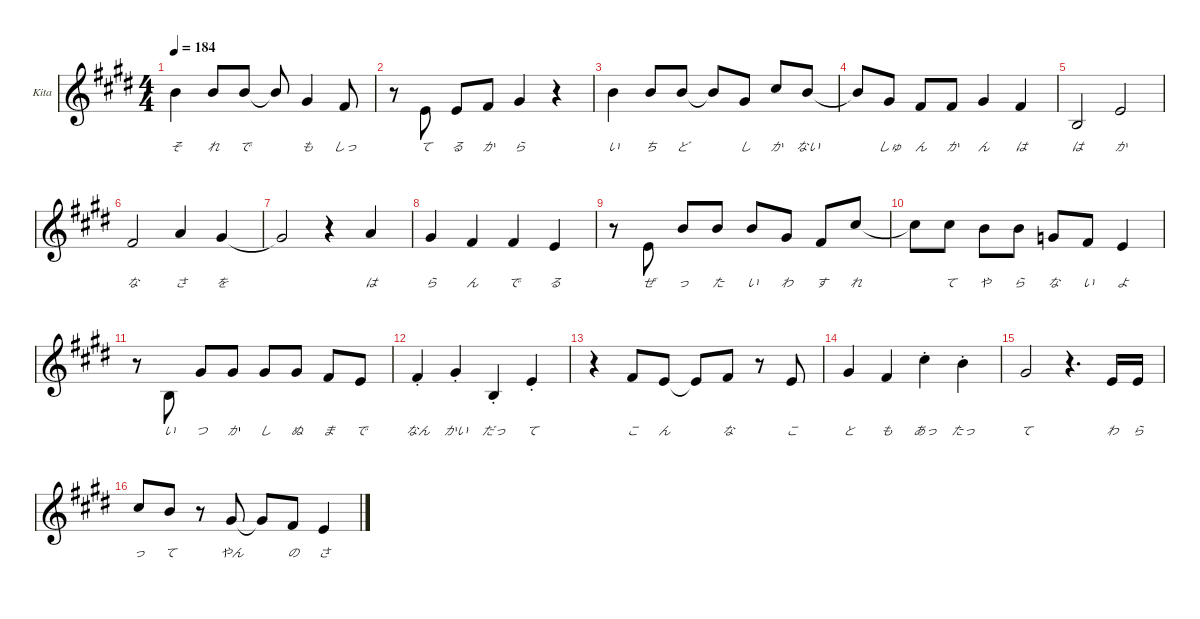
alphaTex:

\defaultSystemsLayout 4
\hideDynamics
\bracketExtendMode nobrackets
\firstSystemTrackNameOrientation horizontal
\track ("Kita chan Vo" "Kita") {defaultSystemsLayout 4 instrument lead7fifths}
\staff {score}
\tuning (E4 B3 G3 D3 A2 E2)
\ts (4 4)
\tempo 184
\clef g2
\scale
0.302382
\ks e
7.1{acc forcenatural}.4{lyrics (0 "そ") lyrics (1 "") lyrics (2 "") lyrics (3 "") lyrics (4 "") dy f beam Down} 7.1{acc forcenatural}.8{lyrics (0 "れ") lyrics (1 "") lyrics (2 "") lyrics (3 "") lyrics (4 "") beam Up} 7.1{acc forcenatural}.8{lyrics (0 "で") lyrics (1 "") lyrics (2 "") lyrics (3 "") lyrics (4 "") beam Up} 7.1{t acc forcenatural}.8{beam Up} 4.1{acc #}.4{lyrics (0 "も") lyrics (1 "") lyrics (2 "") lyrics (3 "") lyrics (4 "") beam Up} 2.1{acc #}.8{lyrics (0 "しっ") lyrics (1 "") lyrics (2 "") lyrics (3 "") lyrics (4 "") beam Up} |
\scale
0.23254 r.8{beam Down} 0.1{acc forcenatural}.8{lyrics (0 "て") lyrics (1 "") lyrics (2 "") lyrics (3 "") lyrics (4 "") beam Up} 0.1{acc forcenatural}.8{lyrics (0 "る") lyrics (1 "") lyrics (2 "") lyrics (3 "") lyrics (4 "") beam Up} 2.1{acc #}.8{lyrics (0 "か") lyrics (1 "") lyrics (2 "") lyrics (3 "") lyrics (4 "") beam Up} 4.1{acc #}.4{lyrics (0 "ら") lyrics (1 "") lyrics (2 "") lyrics (3 "") lyrics (4 "") beam Up} r.4{beam Down} |
\scale
0.232539 7.1{acc forcenatural}.4{lyrics (0 "い") lyrics (1 "") lyrics (2 "") lyrics (3 "") lyrics (4 "") beam Down} 7.1{acc forcenatural}.8{lyrics (0 "ち") lyrics (1 "") lyrics (2 "") lyrics (3 "") lyrics (4 "") beam Up} 7.1{acc forcenatural}.8{lyrics (0 "ど") lyrics (1 "") lyrics (2 "") lyrics (3 "") lyrics (4 "") beam Up} 7.1{t acc forcenatural}.8{beam Up} 4.1{acc #}.8{lyrics (0 "し") lyrics (1 "") lyrics (2 "") lyrics (3 "") lyrics (4 "") beam Up} 9.1{acc #}.8{lyrics (0 "か") lyrics (1 "") lyrics (2 "") lyrics (3 "") lyrics (4 "") beam Up} 7.1{acc forcenatural}.8{lyrics (0 "ない") lyrics (1 "") lyrics (2 "") lyrics (3 "") lyrics (4 "") beam Up} |
\scale
0.23254 7.1{t acc forcenatural}.8{beam Up} 4.1{acc #}.8{lyrics (0 "しゅ") lyrics (1 "") lyrics (2 "") lyrics (3 "") lyrics (4 "") beam Up} 2.1{acc #}.8{lyrics (0 "ん") lyrics (1 "") lyrics (2 "") lyrics (3 "") lyrics (4 "") beam Up} 2.1{acc #}.8{lyrics (0 "か") lyrics (1 "") lyrics (2 "") lyrics (3 "") lyrics (4 "") beam Up} 4.1{acc #}.4{lyrics (0 "ん") lyrics (1 "") lyrics (2 "") lyrics (3 "") lyrics (4 "") beam Up} 2.1{acc #}.4{lyrics (0 "は") lyrics (1 "") lyrics (2 "") lyrics (3 "") lyrics (4 "") beam Up} |
\scale
0.302382 0.2{acc forcenatural}.2{lyrics (0 "は") lyrics (1 "") lyrics (2 "") lyrics (3 "") lyrics (4 "") beam Up} 0.1{acc forcenatural}.2{lyrics (0 "か") lyrics (1 "") lyrics (2 "") lyrics (3 "") lyrics (4 "") beam Up} |
\scale
0.23254 2.1{acc #}.2{lyrics (0 "な") lyrics (1 "") lyrics (2 "") lyrics (3 "") lyrics (4 "") beam Up} 5.1{acc forcenatural}.4{lyrics (0 "さ") lyrics (1 "") lyrics (2 "") lyrics (3 "") lyrics (4 "") beam Up} 4.1{acc #}.4{lyrics (0 "を") lyrics (1 "") lyrics (2 "") lyrics (3 "") lyrics (4 "") beam Up} |
\scale
0.232539 4.1{t acc #}.2{beam Up} r.4{beam Down} 5.1{acc forcenatural}.4{lyrics (0 "は") lyrics (1 "") lyrics (2 "") lyrics (3 "") lyrics (4 "") beam Up} |
\scale
0.232539 4.1{acc #}.4{lyrics (0 "ら") lyrics (1 "") lyrics (2 "") lyrics (3 "") lyrics (4 "") beam Up} 2.1{acc #}.4{lyrics (0 "ん") lyrics (1 "") lyrics (2 "") lyrics (3 "") lyrics (4 "") beam Up} 2.1{acc #}.4{lyrics (0 "で") lyrics (1 "") lyrics (2 "") lyrics (3 "") lyrics (4 "") beam Up} 0.1{acc forcenatural}.4{lyrics (0 "る") lyrics (1 "") lyrics (2 "") lyrics (3 "") lyrics (4 "") beam Up} |
\scale
0.302382 r.8{beam Down} 0.1{acc forcenatural}.8{lyrics (0 "ぜ") lyrics (1 "") lyrics (2 "") lyrics (3 "") lyrics (4 "") beam Up} 7.1{acc forcenatural}.8{lyrics (0 "っ") lyrics (1 "") lyrics (2 "") lyrics (3 "") lyrics (4 "") beam Up} 7.1{acc forcenatural}.8{lyrics (0 "た") lyrics (1 "") lyrics (2 "") lyrics (3 "") lyrics (4 "") beam Up} 7.1{acc forcenatural}.8{lyrics (0 "い") lyrics (1 "") lyrics (2 "") lyrics (3 "") lyrics (4 "") beam Up} 4.1{acc #}.8{lyrics (0 "わ") lyrics (1 "") lyrics (2 "") lyrics (3 "") lyrics (4 "") beam Up} 2.1{acc #}.8{lyrics (0 "す") lyrics (1 "") lyrics (2 "") lyrics (3 "") lyrics (4 "") beam Up} 9.1{acc #}.8{lyrics (0 "れ") lyrics (1 "") lyrics (2 "") lyrics (3 "") lyrics (4 "") beam Up} |
\scale
0.232539 9.1{t acc #}.8{beam Down} 9.1{acc #}.8{lyrics (0 "て") lyrics (1 "") lyrics (2 "") lyrics (3 "") lyrics (4 "") beam Down} 7.1{acc forcenatural}.8{lyrics (0 "や") lyrics (1 "") lyrics (2 "") lyrics (3 "") lyrics (4 "") beam Down} 7.1{acc forcenatural}.8{lyrics (0 "ら") lyrics (1 "") lyrics (2 "") lyrics (3 "") lyrics (4 "") beam Down} 3.1{acc forcenatural}.8{lyrics (0 "な") lyrics (1 "") lyrics (2 "") lyrics (3 "") lyrics (4 "") beam Up} 2.1{acc #}.8{lyrics (0 "い") lyrics (1 "") lyrics (2 "") lyrics (3 "") lyrics (4 "") beam Up} 0.1{acc forcenatural}.4{lyrics (0 "よ") lyrics (1 "") lyrics (2 "") lyrics (3 "") lyrics (4 "") beam Up} |
\scale
0.232539 r.8{beam Down} 0.2{acc forcenatural}.8{lyrics (0 "い") lyrics (1 "") lyrics (2 "") lyrics (3 "") lyrics (4 "") beam Up} 4.1{acc #}.8{lyrics (0 "つ") lyrics (1 "") lyrics (2 "") lyrics (3 "") lyrics (4 "") beam Up} 4.1{acc #}.8{lyrics (0 "か") lyrics (1 "") lyrics (2 "") lyrics (3 "") lyrics (4 "") beam Up} 4.1{acc #}.8{lyrics (0 "し") lyrics (1 "") lyrics (2 "") lyrics (3 "") lyrics (4 "") beam Up} 4.1{acc #}.8{lyrics (0 "ぬ") lyrics (1 "") lyrics (2 "") lyrics (3 "") lyrics (4 "") beam Up} 2.1{acc #}.8{lyrics (0 "ま") lyrics (1 "") lyrics (2 "") lyrics (3 "") lyrics (4 "") beam Up} 0.1{acc forcenatural}.8{lyrics (0 "で") lyrics (1 "") lyrics (2 "") lyrics (3 "") lyrics (4 "") beam Up} |
\scale
0.23254 2.1{st acc #}.4{lyrics (0 "なん") lyrics (1 "") lyrics (2 "") lyrics (3 "") lyrics (4 "") beam Up} 4.1{st acc #}.4{lyrics (0 "かい") lyrics (1 "") lyrics (2 "") lyrics (3 "") lyrics (4 "") beam Up} 0.2{st acc forcenatural}.4{lyrics (0 "だっ") lyrics (1 "") lyrics (2 "") lyrics (3 "") lyrics (4 "") beam Up} 0.1{st acc forcenatural}.4{lyrics (0 "て") lyrics (1 "") lyrics (2 "") lyrics (3 "") lyrics (4 "") beam Up} |
\scale
0.302382 r.4{beam Down} 2.1{acc #}.8{lyrics (0 "こ") lyrics (1 "") lyrics (2 "") lyrics (3 "") lyrics (4 "") beam Up} 0.1{acc forcenatural}.8{lyrics (0 "ん") lyrics (1 "") lyrics (2 "") lyrics (3 "") lyrics (4 "") beam Up} 0.1{t acc forcenatural}.8{beam Up} 2.1{acc #}.8{lyrics (0 "な") lyrics (1 "") lyrics (2 "") lyrics (3 "") lyrics (4 "") beam Up} r.8{beam Up} 0.1{acc forcenatural}.8{lyrics (0 "こ") lyrics (1 "") lyrics (2 "") lyrics (3 "") lyrics (4 "") beam Up} |
\scale
0.232539 4.1{acc #}.4{lyrics (0 "と") lyrics (1 "") lyrics (2 "") lyrics (3 "") lyrics (4 "") beam Up} 2.1{acc #}.4{lyrics (0 "も") lyrics (1 "") lyrics (2 "") lyrics (3 "") lyrics (4 "") beam Up} 9.1{st acc #}.4{lyrics (0 "あっ") lyrics (1 "") lyrics (2 "") lyrics (3 "") lyrics (4 "") beam Down} 7.1{st acc forcenatural}.4{lyrics (0 "たっ") lyrics (1 "") lyrics (2 "") lyrics (3 "") lyrics (4 "") beam Down} |
\scale
0.233645 4.1{acc #}.2{lyrics (0 "て") lyrics (1 "") lyrics (2 "") lyrics (3 "") lyrics (4 "") beam Up} r.4{d beam Down} 0.1{acc forcenatural}.16{lyrics (0 "わ") lyrics (1 "") lyrics (2 "") lyrics (3 "") lyrics (4 "") beam Up} 0.1{acc forcenatural}.16{lyrics (0 "ら") lyrics (1 "") lyrics (2 "") lyrics (3 "") lyrics (4 "") beam Up} |
\scale
0.231434 9.1{acc #}.8{lyrics (0 "っ") lyrics (1 "") lyrics (2 "") lyrics (3 "") lyrics (4 "") beam Up} 7.1{acc forcenatural}.8{lyrics (0 "て") lyrics (1 "") lyrics (2 "") lyrics (3 "") lyrics (4 "") beam Up} r.8{beam Up} 4.1{acc #}.8{lyrics (0 "やん") lyrics (1 "") lyrics (2 "") lyrics (3 "") lyrics (4 "") beam Up} 4.1{t acc #}.8{beam Up} 2.1{acc #}.8{lyrics (0 "の") lyrics (1 "") lyrics (2 "") lyrics (3 "") lyrics (4 "") beam Up} 0.1{acc forcenatural}.4{lyrics (0 "さ") lyrics (1 "") lyrics (2 "") lyrics (3 "") lyrics (4 "") beam Up}
